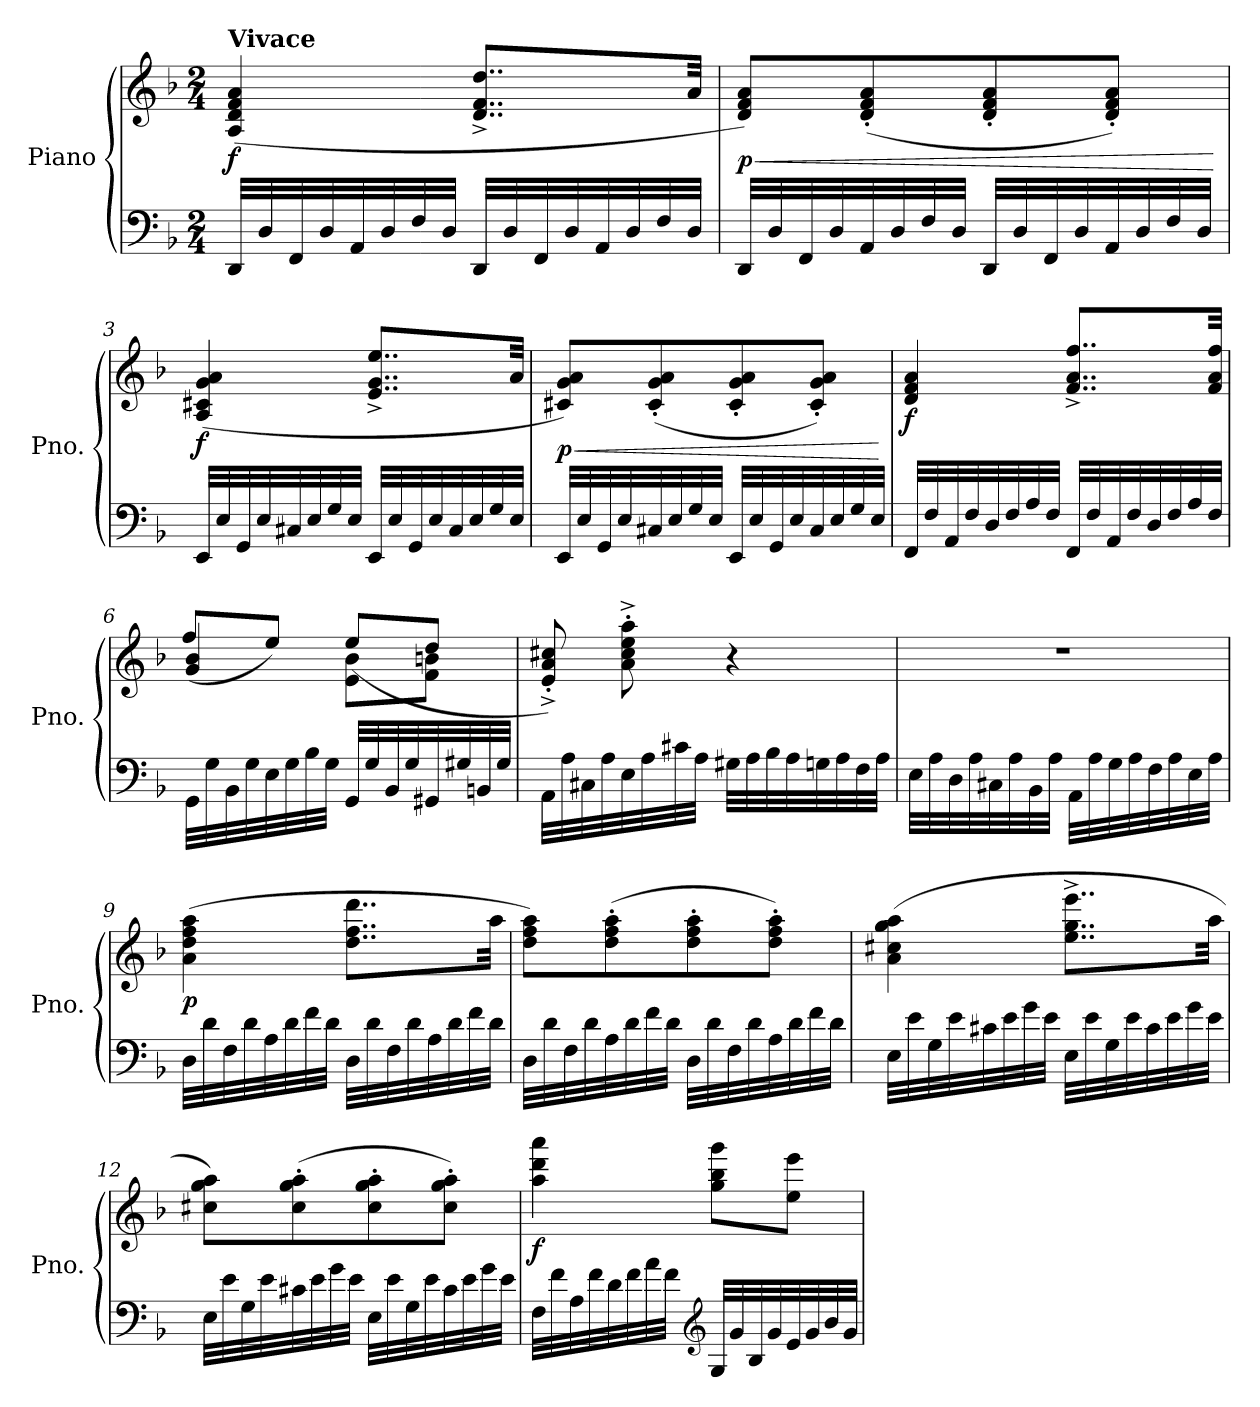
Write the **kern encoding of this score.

**kern	**kern	**dynam
*part1	*part1	*part1
*staff2	*staff1	*staff1/2
*I"Piano	*	*
*I'Pno.	*	*
*clefF4	*clefG2	*
*k[b-]	*k[b-]	*
*M2/4	*M2/4	*
*MM76	*MM76	*
=1	=1	=1
!	!LO:TX:a:B:t=Vivace	!
!	!	!LO:DY:b
32DD/LLL	(>4A/ 4d/ 4f/ 4a/	f
32D/	.	.
32FF/	.	.
32D/	.	.
32AA/	.	.
32D/	.	.
32F/	.	.
32D/JJJ	.	.
32DD/LLL	8..d/^ 8..f/^ 8..dd/^L	.
32D/	.	.
32FF/	.	.
32D/	.	.
32AA/	.	.
32D/	.	.
32F/	.	.
32D/JJJ	32a/Jkk	.
=2	=2	=2
!	!	!LO:HP:b
!	!	!LO:DY:n=1:b
32DD/LLL	8d/ 8f/ 8a/L)	< p
32D/	.	.
32FF/	.	.
32D/	.	.
32AA/	(>8d/' 8f/' 8a/'	.
32D/	.	.
32F/	.	.
32D/JJJ	.	.
32DD/LLL	8d/' 8f/' 8a/'	.
32D/	.	.
32FF/	.	.
32D/	.	.
32AA/	8d/' 8f/' 8a/'J)	.
32D/	.	.
32F/	.	.
32D/JJJ	.	.
.	.	[
!!LO:LB:g=z
=3	=3	=3
!	!	!LO:DY:b
32EE/LLL	(>4A/ 4c#X/ 4g/ 4a/	f
32E/	.	.
32GG/	.	.
32E/	.	.
32C#X/	.	.
32E/	.	.
32G/	.	.
32E/JJJ	.	.
32EE/LLL	8..e/^ 8..g/^ 8..ee/^L	.
32E/	.	.
32GG/	.	.
32E/	.	.
32C#/	.	.
32E/	.	.
32G/	.	.
32E/JJJ	32a/Jkk	.
=4	=4	=4
!	!	!LO:HP:b
!	!	!LO:DY:n=1:b
32EE/LLL	8c#X/ 8g/ 8a/L)	< p
32E/	.	.
32GG/	.	.
32E/	.	.
32C#X/	(>8c#/' 8g/' 8a/'	.
32E/	.	.
32G/	.	.
32E/JJJ	.	.
32EE/LLL	8c#/' 8g/' 8a/'	.
32E/	.	.
32GG/	.	.
32E/	.	.
32C#/	8c#/' 8g/' 8a/'J)	.
32E/	.	.
32G/	.	.
32E/JJJ	.	.
.	.	[
=5	=5	=5
!	!	!LO:DY:b
32FF/LLL	4d/ 4f/ 4a/	f
32F/	.	.
32AA/	.	.
32F/	.	.
32D/	.	.
32F/	.	.
32A/	.	.
32F/JJJ	.	.
32FF/LLL	8..f/^ 8..a/^ 8..ff/^L	.
32F/	.	.
32AA/	.	.
32F/	.	.
32D/	.	.
32F/	.	.
32A/	.	.
32F/JJJ	32f/ 32a/ 32ff/Jkk	.
!!LO:LB:g=z
=6	=6	=6
*	*^	*
32GG\LLL	4g/ 4b-/	(8ff/L	.
32G\	.	.	.
32BB-\	.	.	.
32G\	.	.	.
32E\	.	8ee/J)	.
32G\	.	.	.
32B-\	.	.	.
32G\JJJ	.	.	.
32GG/LLL	8e\ 8b-\L	(8ee/L	.
32G/	.	.	.
32BB-/	.	.	.
32G/	.	.	.
32GG#X/	8f\ 8bn\J	8dd/J	.
32G#X/	.	.	.
32BBn/	.	.	.
32G#/JJJ	.	.	.
*	*v	*v	*
=7	=7	=7
32AA\LLL	8e/^' 8a/^' 8cc#X/^')	.
32A\	.	.
32C#X\	.	.
32A\	.	.
32E\	8a\^' 8cc#\^' 8ee\^' 8aa\^'	.
32A\	.	.
32c#X\	.	.
32A\JJJ	.	.
32G#X\LLL	4r	.
32A\	.	.
32B-\	.	.
32A\	.	.
32Gn\	.	.
32A\	.	.
32F\	.	.
32A\JJJ	.	.
=8	=8	=8
32E\LLL	2r	.
32A\	.	.
32D\	.	.
32A\	.	.
32C#X\	.	.
32A\	.	.
32BB-\	.	.
32A\JJJ	.	.
32AA\LLL	.	.
32A\	.	.
32G\	.	.
32A\	.	.
32F\	.	.
32A\	.	.
32E\	.	.
32A\JJJ	.	.
!!LO:LB:g=z
=9	=9	=9
!	!	!LO:DY:b
32D\LLL	(4a\ 4dd\ 4ff\ 4aa\	p
32d\	.	.
32F\	.	.
32d\	.	.
32A\	.	.
32d\	.	.
32f\	.	.
32d\JJJ	.	.
32D\LLL	8..dd\ 8..ff\ 8..ddd\L	.
32d\	.	.
32F\	.	.
32d\	.	.
32A\	.	.
32d\	.	.
32f\	.	.
32d\JJJ	32aa\Jkk	.
=10	=10	=10
32D\LLL	8dd\ 8ff\ 8aa\L)	.
32d\	.	.
32F\	.	.
32d\	.	.
32A\	(8dd\' 8ff\' 8aa\'	.
32d\	.	.
32f\	.	.
32d\JJJ	.	.
32D\LLL	8dd\' 8ff\' 8aa\'	.
32d\	.	.
32F\	.	.
32d\	.	.
32A\	8dd\' 8ff\' 8aa\'J)	.
32d\	.	.
32f\	.	.
32d\JJJ	.	.
=11	=11	=11
32E\LLL	(4a\ 4cc#X\ 4gg\ 4aa\	.
32e\	.	.
32G\	.	.
32e\	.	.
32c#X\	.	.
32e\	.	.
32g\	.	.
32e\JJJ	.	.
32E\LLL	8..ee\^ 8..gg\^ 8..eee\^L	.
32e\	.	.
32G\	.	.
32e\	.	.
32c#\	.	.
32e\	.	.
32g\	.	.
32e\JJJ	32aa\Jkk	.
!!LO:LB:g=z
=12	=12	=12
32E\LLL	8cc#X\ 8gg\ 8aa\L)	.
32e\	.	.
32G\	.	.
32e\	.	.
32c#X\	(8cc#\' 8gg\' 8aa\'	.
32e\	.	.
32g\	.	.
32e\JJJ	.	.
32E\LLL	8cc#\' 8gg\' 8aa\'	.
32e\	.	.
32G\	.	.
32e\	.	.
32c#\	8cc#\' 8gg\' 8aa\'J)	.
32e\	.	.
32g\	.	.
32e\JJJ	.	.
=13	=13	=13
!	!	!LO:DY:a=2
32F\LLL	4aa\ 4ddd\ 4aaa\	f
32f\	.	.
32A\	.	.
32f\	.	.
32d\	.	.
32f\	.	.
32a\	.	.
32f\JJJ	.	.
*clefG2	*	*
32G/LLL	8gg\ 8bb-\ 8ggg\L	.
32g/	.	.
32B-/	.	.
32g/	.	.
32e/	8ee\ 8eee\J	.
32g/	.	.
32b-/	.	.
32g/JJJ	.	.
=	=	=
*-	*-	*-
